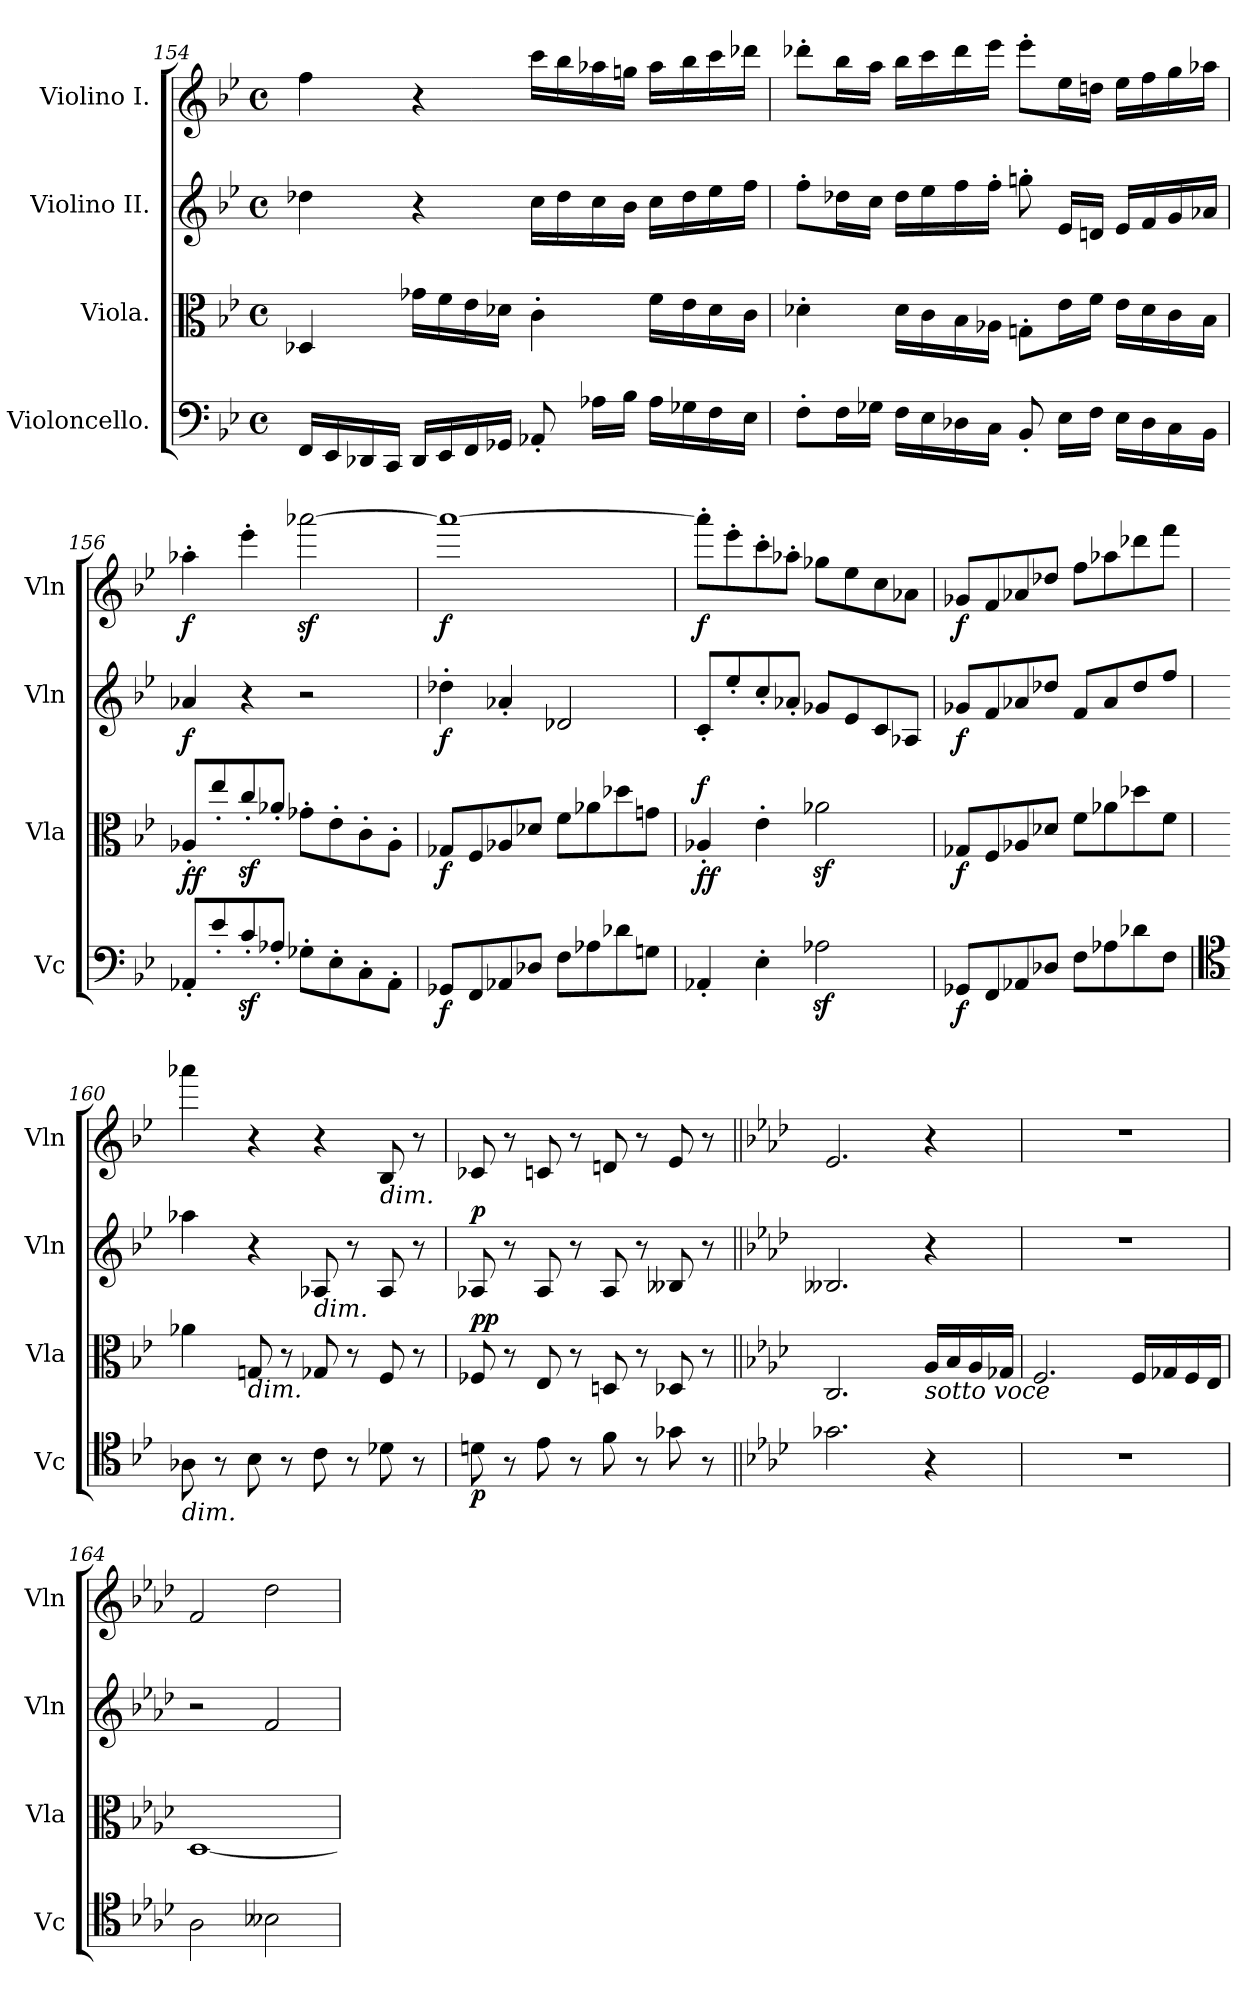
**kern	**dynam	**kern	**dynam	**kern	**dynam	**kern	**dynam
*part4	*part4	*part3	*part3	*part2	*part2	*part1	*part1
*staff4	*staff4	*staff3	*staff3	*staff2	*staff2	*staff1	*staff1
*I"Violoncello.	*	*I"Viola.	*	*I"Violino II.	*	*I"Violino I.	*
*I'Vc	*	*I'Vla	*	*I'Vln	*	*I'Vln	*
*clefF4	*	*clefC3	*	*clefG2	*	*clefG2	*
*k[b-e-]	*	*k[b-e-]	*	*k[b-e-]	*	*k[b-e-]	*
*B-:	*	*B-:	*	*B-:	*	*B-:	*
*M4/4	*	*M4/4	*	*M4/4	*	*M4/4	*
*met(c)	*	*met(c)	*	*met(c)	*	*met(c)	*
=154	=154	=154	=154	=154	=154	=154	=154
16FF/LL	.	4D-X/	.	4dd-X\	.	4ff\	.
16EE-/	.	.	.	.	.	.	.
16DD-X/	.	.	.	.	.	.	.
16CC/JJ	.	.	.	.	.	.	.
16DD-/LL	.	16g-X\LL	.	4r	.	4r	.
16EE-/	.	16f\	.	.	.	.	.
16FF/	.	16e-\	.	.	.	.	.
16GG-X/JJ	.	16d-X\JJ	.	.	.	.	.
8AA-X'/	.	4c'\	.	16cc\LL	.	16ccc\LL	.
.	.	.	.	16dd-\	.	16bb-\	.
16A-X\LL	.	.	.	16cc\	.	16aa-X\	.
16B-\JJ	.	.	.	16b-\JJ	.	16ggn\JJ	.
16A-\LL	.	16f\LL	.	16cc\LL	.	16aa-\LL	.
16G-X\	.	16e-\	.	16dd-\	.	16bb-\	.
16F\	.	16d-\	.	16ee-\	.	16ccc\	.
16E-\JJ	.	16c\JJ	.	16ff\JJ	.	16ddd-X\JJ	.
=155	=155	=155	=155	=155	=155	=155	=155
8F'\L	.	4d-X'\	.	8ff'\L	.	8ddd-X'\L	.
16F\L	.	.	.	16dd-X\L	.	16bb-\L	.
16G-X\JJ	.	.	.	16cc\JJ	.	16aa\JJ	.
16F\LL	.	16d-\LL	.	16dd-\LL	.	16bb-\LL	.
16E-\	.	16c\	.	16ee-\	.	16ccc\	.
16D-X\	.	16B-\	.	16ff\	.	16ddd-\	.
16C\JJ	.	16A-X\JJ	.	16ff'\JJ	.	16eee-\JJ	.
8BB-'/	.	8Gn'\L	.	8ggn'\	.	8eee-'\L	.
16E-\LL	.	16e-\L	.	16e-/LL	.	16ee-\L	.
16F\JJ	.	16f\JJ	.	16dn/JJ	.	16ddn\JJ	.
16E-\LL	.	16e-\LL	.	16e-/LL	.	16ee-\LL	.
16D-\	.	16d-\	.	16f/	.	16ff\	.
16C\	.	16c\	.	16g/	.	16gg\	.
16BB-\JJ	.	16B-\JJ	.	16a-X/JJ	.	16aa-X\JJ	.
=156	=156	=156	=156	=156	=156	=156	=156
!	!LO:DY:b	!	!	!	!	!	!
!	!LO:DY:n=1:a	!	!	!	!LO:DY:b	!	!LO:DY:b
8AA-X'/L	f f	8A-X'/L	.	4a-X/	f	4aa-X'\	f
8e-'/	.	8ee-'/	.	.	.	.	.
8cz>'/	.	8ccz>'/	.	4r	.	4eee-'\	.
8A-X'/J	.	8a-X'/J	.	.	.	.	.
8G-X'\L	.	8g-X'\L	.	2r	.	[2aaa-Xz<\	.
8E-'\	.	8e-'\	.	.	.	.	.
8C'\	.	8c'\	.	.	.	.	.
8AA-'\J	.	8A-'\J	.	.	.	.	.
=157	=157	=157	=157	=157	=157	=157	=157
!	!LO:DY:b	!	!LO:DY:b	!	!LO:DY:b	!	!LO:DY:b
8GG-X/L	f	8G-X/L	f	4dd-X'\	f	1aaa-_	f
8FF/	.	8F/	.	.	.	.	.
8AA-X/	.	8A-X/	.	4a-X'/	.	.	.
8D-X/J	.	8d-X/J	.	.	.	.	.
8F\L	.	8f\L	.	2d-X/	.	.	.
8A-X\	.	8a-X\	.	.	.	.	.
8d-X\	.	8dd-X\	.	.	.	.	.
8Gn\J	.	8gn\J	.	.	.	.	.
=158	=158	=158	=158	=158	=158	=158	=158
!	!LO:DY:b	!	!	!	!	!	!
!	!LO:DY:n=1:a	!	!LO:DY:a	!	!	!	!LO:DY:b
4AA-X'/	f f	4A-X'/	f	8c'/L	.	8aaa-'\L]	f
.	.	.	.	8ee-'/	.	8eee-'\	.
4E-'\	.	4e-'\	.	8cc'/	.	8ccc'\	.
.	.	.	.	8a-X'/J	.	8aa-X'\J	.
2A-Xz<\	.	2a-Xz<\	.	8g-X/L	.	8gg-X\L	.
.	.	.	.	8e-/	.	8ee-\	.
.	.	.	.	8c/	.	8cc\	.
.	.	.	.	8A-X/J	.	8a-X\J	.
=159	=159	=159	=159	=159	=159	=159	=159
!	!LO:DY:b	!	!LO:DY:b	!	!LO:DY:b	!	!LO:DY:b
8GG-X/L	f	8G-X/L	f	8g-X/L	f	8g-X/L	f
8FF/	.	8F/	.	8f/	.	8f/	.
8AA-X/	.	8A-X/	.	8a-X/	.	8a-X/	.
8D-X/J	.	8d-X/J	.	8dd-X/J	.	8dd-X/J	.
8F\L	.	8f\L	.	8f/L	.	8ff\L	.
8A-X\	.	8a-X\	.	8a-/	.	8aa-X\	.
8d-X\	.	8dd-X\	.	8dd-/	.	8ddd-X\	.
8F\J	.	8f\J	.	8ff/J	.	8fff\J	.
=160	=160	=160	=160	=160	=160	=160	=160
*clefC4	*	*	*	*	*	*	*
!LO:TX:b:i:t=dim.	!	!	!	!	!	!	!
8A-X\	.	4a-X\	.	4aa-X\	.	4aaa-X\	.
8r	.	.	.	.	.	.	.
!	!	!LO:TX:b:i:t=dim.	!	!	!	!	!
8B-\	.	8Gn/	.	4r	.	4r	.
8r	.	8r	.	.	.	.	.
!	!	!	!	!LO:TX:b:i:t=dim.	!	!	!
8c\	.	8G-X/	.	8A-X/	.	4r	.
8r	.	8r	.	8r	.	.	.
!	!	!	!	!	!	!LO:TX:b:i:t=dim.	!
8d-X\	.	8F/	.	8A-/	.	8B-/	.
8r	.	8r	.	8r	.	8r	.
=161	=161	=161	=161	=161	=161	=161	=161
!	!LO:DY:b	!	!LO:DY:b	!	!	!	!
!	!	!	!LO:DY:n=1:a	!	!LO:DY:a	!	!
8dn\	p	8F-X/	p p	8A-X/	p	8c-X/	.
8r	.	8r	.	8r	.	8r	.
8e-\	.	8E-/	.	8A-/	.	8cn/	.
8r	.	8r	.	8r	.	8r	.
8f\	.	8Dn/	.	8A-/	.	8dn/	.
8r	.	8r	.	8r	.	8r	.
8g-X\	.	8D-X/	.	8B--X/	.	8e-/	.
8r	.	8r	.	8r	.	8r	.
=162||	=162||	=162||	=162||	=162||	=162||	=162||	=162||
*k[b-e-a-d-]	*	*k[b-e-a-d-]	*	*k[b-e-a-d-]	*	*k[b-e-a-d-]	*
*A-:	*	*A-:	*	*A-:	*	*A-:	*
2.g-X\	.	2.C/	.	2.B--X/	.	2.e-/	.
!	!	!LO:TX:b:i:t=sotto voce	!	!	!	!	!
4r	.	16A-/LL	.	4r	.	4r	.
.	.	16B-/	.	.	.	.	.
.	.	16A-/	.	.	.	.	.
.	.	16G-X/JJ	.	.	.	.	.
=163	=163	=163	=163	=163	=163	=163	=163
1r	.	2.F/	.	1r	.	1r	.
.	.	16F/LL	.	.	.	.	.
.	.	16G-X/	.	.	.	.	.
.	.	16F/	.	.	.	.	.
.	.	16E-/JJ	.	.	.	.	.
=164	=164	=164	=164	=164	=164	=164	=164
2A-\	.	[1D-	.	2r	.	2f/	.
2B--X\	.	.	.	2f/	.	2dd-\	.
=	=	=	=	=	=	=	=
*-	*-	*-	*-	*-	*-	*-	*-
